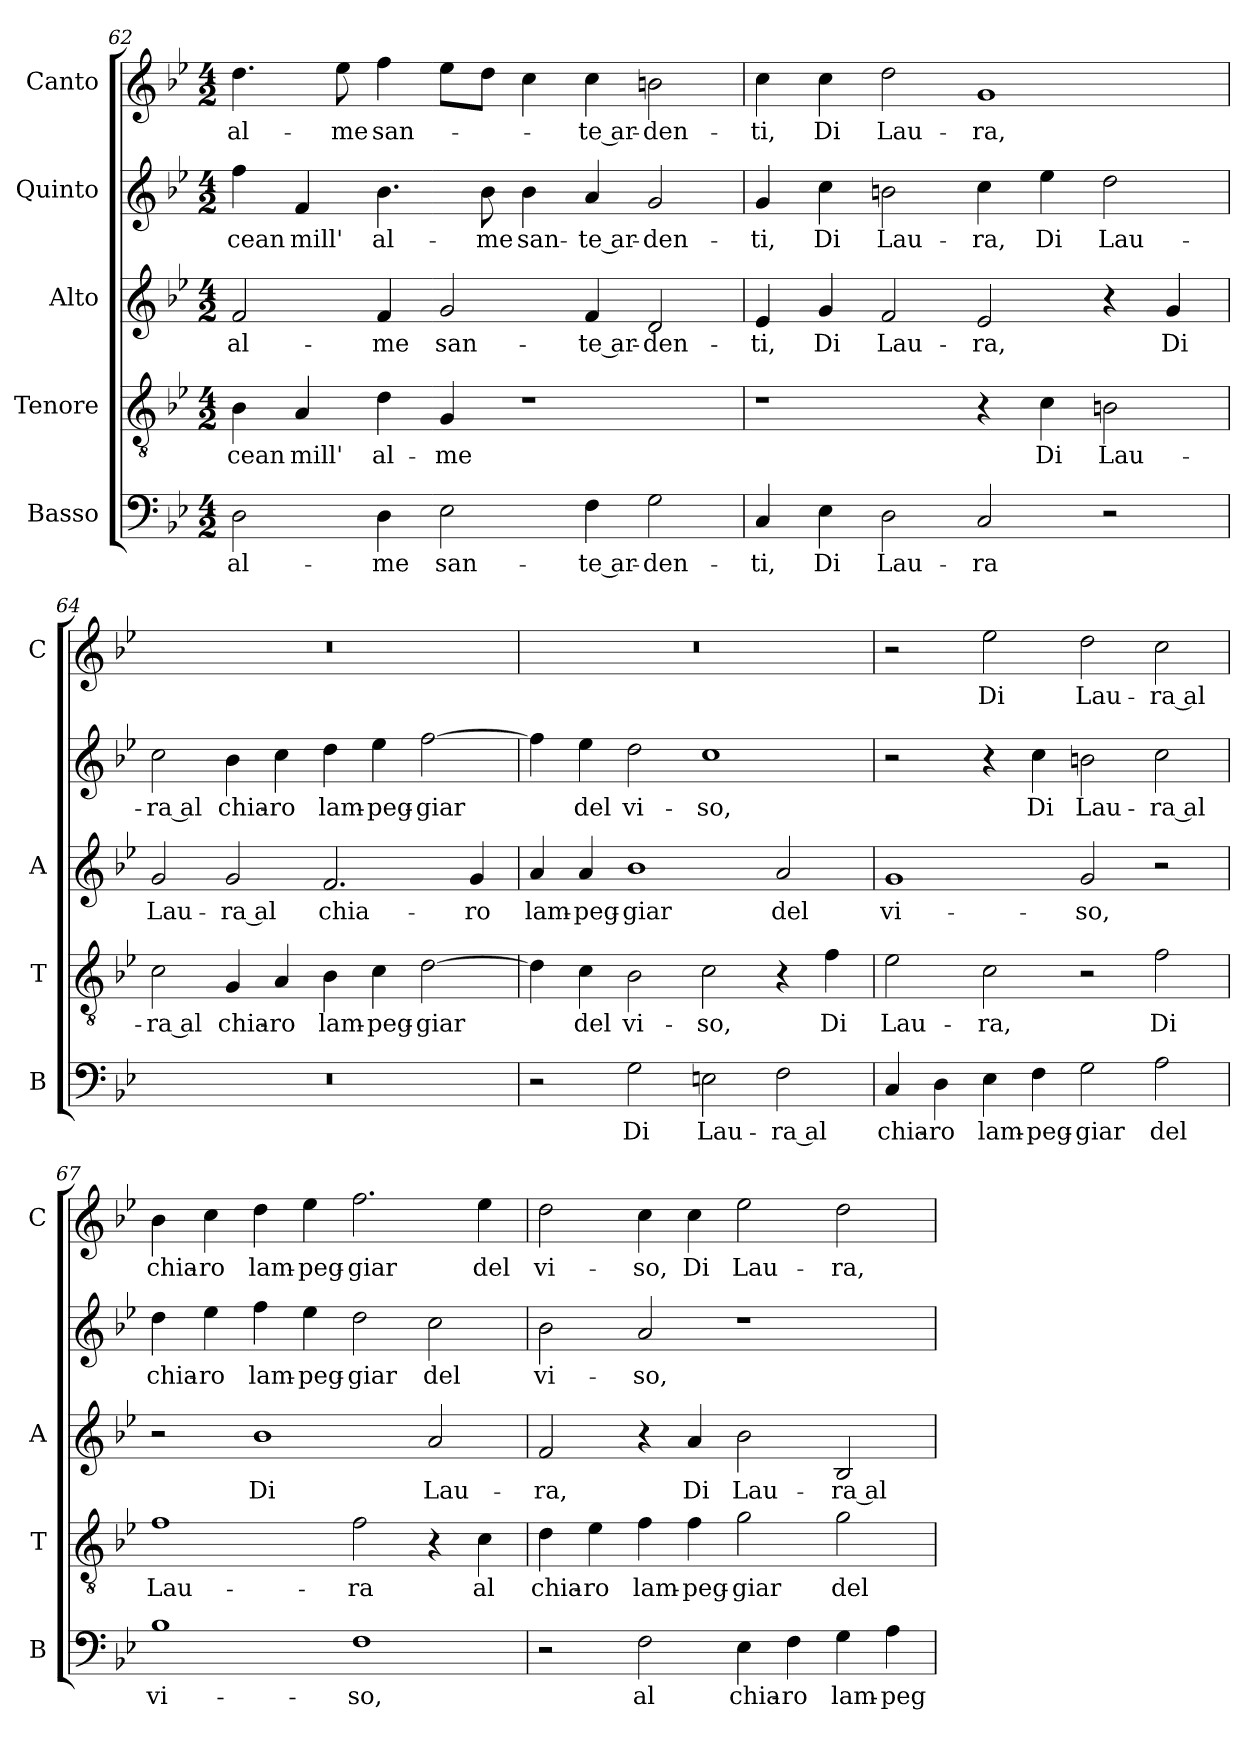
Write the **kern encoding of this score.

**kern	**text	**kern	**text	**kern	**text	**kern	**text	**kern	**text
*part5	*part5	*part4	*part4	*part3	*part3	*part2	*part2	*part1	*part1
*staff5	*staff5	*staff4	*staff4	*staff3	*staff3	*staff2	*staff2	*staff1	*staff1
*I"Basso	*	*I"Tenore	*	*I"Alto	*	*I"Quinto	*	*I"Canto	*
*I'B	*	*I'T	*	*I'A	*	*	*	*I'C	*
!!LO:PB:g=z
*clefF4	*	*clefGv2	*	*clefG2	*	*clefG2	*	*clefG2	*
*k[b-e-]	*	*k[b-e-]	*	*k[b-e-]	*	*k[b-e-]	*	*k[b-e-]	*
*B-:	*	*B-:	*	*B-:	*	*B-:	*	*B-:	*
*M4/2	*	*M4/2	*	*M4/2	*	*M4/2	*	*M4/2	*
=62	=62	=62	=62	=62	=62	=62	=62	=62	=62
!	!LO:LY:b	!	!LO:LY:b	!	!LO:LY:b	!	!LO:LY:b	!	!LO:LY:b
2D\	al-	4B-\	-cean	2f/	al-	4ff\	-cean	4.dd\	al-
!	!	!	!LO:LY:b	!	!	!	!LO:LY:b	!	!
.	.	4A/	mill'	.	.	4f/	mill'	.	.
!	!	!	!	!	!	!	!	!	!LO:LY:b
.	.	.	.	.	.	.	.	8ee-\	-me
!	!LO:LY:b	!	!LO:LY:b	!	!LO:LY:b	!	!LO:LY:b	!	!LO:LY:b
4D\	-me	4d\	al-	4f/	-me	4.b-\	al-	4ff\	san-
!	!LO:LY:b	!	!LO:LY:b	!	!LO:LY:b	!	!	!	!
2E-\	san-	4G/	-me	2g/	san-	.	.	8ee-\L	.
!	!	!	!	!	!	!	!LO:LY:b	!	!
.	.	.	.	.	.	8b-\	-me	8dd\J	.
!	!	!	!	!	!	!	!LO:LY:b	!	!
.	.	1r	.	.	.	4b-\	san-	4cc\	.
!	!LO:LY:b	!	!	!	!LO:LY:b	!	!LO:LY:b	!	!LO:LY:b
4F\	-te ar-	.	.	4f/	-te ar-	4a/	-te ar-	4cc\	-te ar-
!	!LO:LY:b	!	!	!	!LO:LY:b	!	!LO:LY:b	!	!LO:LY:b
2G\	-den-	.	.	2d/	-den-	2g/	-den-	2bn\	-den-
=63	=63	=63	=63	=63	=63	=63	=63	=63	=63
!	!LO:LY:b	!	!	!	!LO:LY:b	!	!LO:LY:b	!	!LO:LY:b
4C/	-ti,	1r	.	4e-/	-ti,	4g/	-ti,	4cc\	-ti,
!	!LO:LY:b	!	!	!	!LO:LY:b	!	!LO:LY:b	!	!LO:LY:b
4E-\	Di	.	.	4g/	Di	4cc\	Di	4cc\	Di
!	!LO:LY:b	!	!	!	!LO:LY:b	!	!LO:LY:b	!	!LO:LY:b
2D\	Lau-	.	.	2f/	Lau-	2bn\	Lau-	2dd\	Lau-
!	!LO:LY:b	!	!	!	!LO:LY:b	!	!LO:LY:b	!	!LO:LY:b
2C/	-ra	4r	.	2e-/	-ra,	4cc\	-ra,	1g	-ra,
!	!	!	!LO:LY:b	!	!	!	!LO:LY:b	!	!
.	.	4c\	Di	.	.	4ee-\	Di	.	.
!	!	!	!LO:LY:b	!	!	!	!LO:LY:b	!	!
2r	.	2Bn\	Lau-	4r	.	2dd\	Lau-	.	.
!	!	!	!	!	!LO:LY:b	!	!	!	!
.	.	.	.	4g/	Di	.	.	.	.
=64	=64	=64	=64	=64	=64	=64	=64	=64	=64
!	!	!	!LO:LY:b	!	!LO:LY:b	!	!LO:LY:b	!	!
0r	.	2c\	-ra al	2g/	Lau-	2cc\	-ra al	0r	.
!	!	!	!LO:LY:b	!	!LO:LY:b	!	!LO:LY:b	!	!
.	.	4G/	chia-	2g/	-ra al	4b-\	chia-	.	.
!	!	!	!LO:LY:b	!	!	!	!LO:LY:b	!	!
.	.	4A/	-ro	.	.	4cc\	-ro	.	.
!	!	!	!LO:LY:b	!	!LO:LY:b	!	!LO:LY:b	!	!
.	.	4B-\	lam-	2.f/	chia-	4dd\	lam-	.	.
!	!	!	!LO:LY:b	!	!	!	!LO:LY:b	!	!
.	.	4c\	-peg-	.	.	4ee-\	-peg-	.	.
!	!	!	!LO:LY:b	!	!	!	!LO:LY:b	!	!
.	.	[2d\	-giar	.	.	[2ff\	-giar	.	.
!	!	!	!	!	!LO:LY:b	!	!	!	!
.	.	.	.	4g/	-ro	.	.	.	.
=65	=65	=65	=65	=65	=65	=65	=65	=65	=65
!	!	!	!	!	!LO:LY:b	!	!	!	!
2r	.	4d\]	.	4a/	lam-	4ff\]	.	0r	.
!	!	!	!LO:LY:b	!	!LO:LY:b	!	!LO:LY:b	!	!
.	.	4c\	del	4a/	-peg-	4ee-\	del	.	.
!	!LO:LY:b	!	!LO:LY:b	!	!LO:LY:b	!	!LO:LY:b	!	!
2G\	Di	2B-\	vi-	1b-	-giar	2dd\	vi-	.	.
!	!LO:LY:b	!	!LO:LY:b	!	!	!	!LO:LY:b	!	!
2En\	Lau-	2c\	-so,	.	.	1cc	-so,	.	.
!	!LO:LY:b	!	!	!	!LO:LY:b	!	!	!	!
2F\	-ra al	4r	.	2a/	del	.	.	.	.
!	!	!	!LO:LY:b	!	!	!	!	!	!
.	.	4f\	Di	.	.	.	.	.	.
!!LO:LB:g=z
=66	=66	=66	=66	=66	=66	=66	=66	=66	=66
!	!LO:LY:b	!	!LO:LY:b	!	!LO:LY:b	!	!	!	!
4C/	chia-	2e-\	Lau-	1g	vi-	2r	.	2r	.
!	!LO:LY:b	!	!	!	!	!	!	!	!
4D\	-ro	.	.	.	.	.	.	.	.
!	!LO:LY:b	!	!LO:LY:b	!	!	!	!	!	!LO:LY:b
4E-\	lam-	2c\	-ra,	.	.	4r	.	2ee-\	Di
!	!LO:LY:b	!	!	!	!	!	!LO:LY:b	!	!
4F\	-peg-	.	.	.	.	4cc\	Di	.	.
!	!LO:LY:b	!	!	!	!LO:LY:b	!	!LO:LY:b	!	!LO:LY:b
2G\	-giar	2r	.	2g/	-so,	2bn\	Lau-	2dd\	Lau-
!	!LO:LY:b	!	!LO:LY:b	!	!	!	!LO:LY:b	!	!LO:LY:b
2A\	del	2f\	Di	2r	.	2cc\	-ra al	2cc\	-ra al
=67	=67	=67	=67	=67	=67	=67	=67	=67	=67
!	!LO:LY:b	!	!LO:LY:b	!	!	!	!LO:LY:b	!	!LO:LY:b
1B-	vi-	1f	Lau-	2r	.	4dd\	chia-	4b-\	chia-
!	!	!	!	!	!	!	!LO:LY:b	!	!LO:LY:b
.	.	.	.	.	.	4ee-\	-ro	4cc\	-ro
!	!	!	!	!	!LO:LY:b	!	!LO:LY:b	!	!LO:LY:b
.	.	.	.	1b-	Di	4ff\	lam-	4dd\	lam-
!	!	!	!	!	!	!	!LO:LY:b	!	!LO:LY:b
.	.	.	.	.	.	4ee-\	-peg-	4ee-\	-peg-
!	!LO:LY:b	!	!LO:LY:b	!	!	!	!LO:LY:b	!	!LO:LY:b
1F	-so,	2f\	-ra	.	.	2dd\	-giar	2.ff\	-giar
!	!	!	!	!	!LO:LY:b	!	!LO:LY:b	!	!
.	.	4r	.	2a/	Lau-	2cc\	del	.	.
!	!	!	!LO:LY:b	!	!	!	!	!	!LO:LY:b
.	.	4c\	al	.	.	.	.	4ee-\	del
=68	=68	=68	=68	=68	=68	=68	=68	=68	=68
!	!	!	!LO:LY:b	!	!LO:LY:b	!	!LO:LY:b	!	!LO:LY:b
2r	.	4d\	chia-	2f/	-ra,	2b-\	vi-	2dd\	vi-
!	!	!	!LO:LY:b	!	!	!	!	!	!
.	.	4e-\	-ro	.	.	.	.	.	.
!	!LO:LY:b	!	!LO:LY:b	!	!	!	!LO:LY:b	!	!LO:LY:b
2F\	al	4f\	lam-	4r	.	2a/	-so,	4cc\	-so,
!	!	!	!LO:LY:b	!	!LO:LY:b	!	!	!	!LO:LY:b
.	.	4f\	-peg-	4a/	Di	.	.	4cc\	Di
!	!LO:LY:b	!	!LO:LY:b	!	!LO:LY:b	!	!	!	!LO:LY:b
4E-\	chia-	2g\	-giar	2b-\	Lau-	1r	.	2ee-\	Lau-
!	!LO:LY:b	!	!	!	!	!	!	!	!
4F\	-ro	.	.	.	.	.	.	.	.
!	!LO:LY:b	!	!LO:LY:b	!	!LO:LY:b	!	!	!	!LO:LY:b
4G\	lam-	2g\	del	2B-/	-ra al	.	.	2dd\	-ra,
!	!LO:LY:b	!	!	!	!	!	!	!	!
4A\	-peg-	.	.	.	.	.	.	.	.
=	=	=	=	=	=	=	=	=	=
*-	*-	*-	*-	*-	*-	*-	*-	*-	*-
